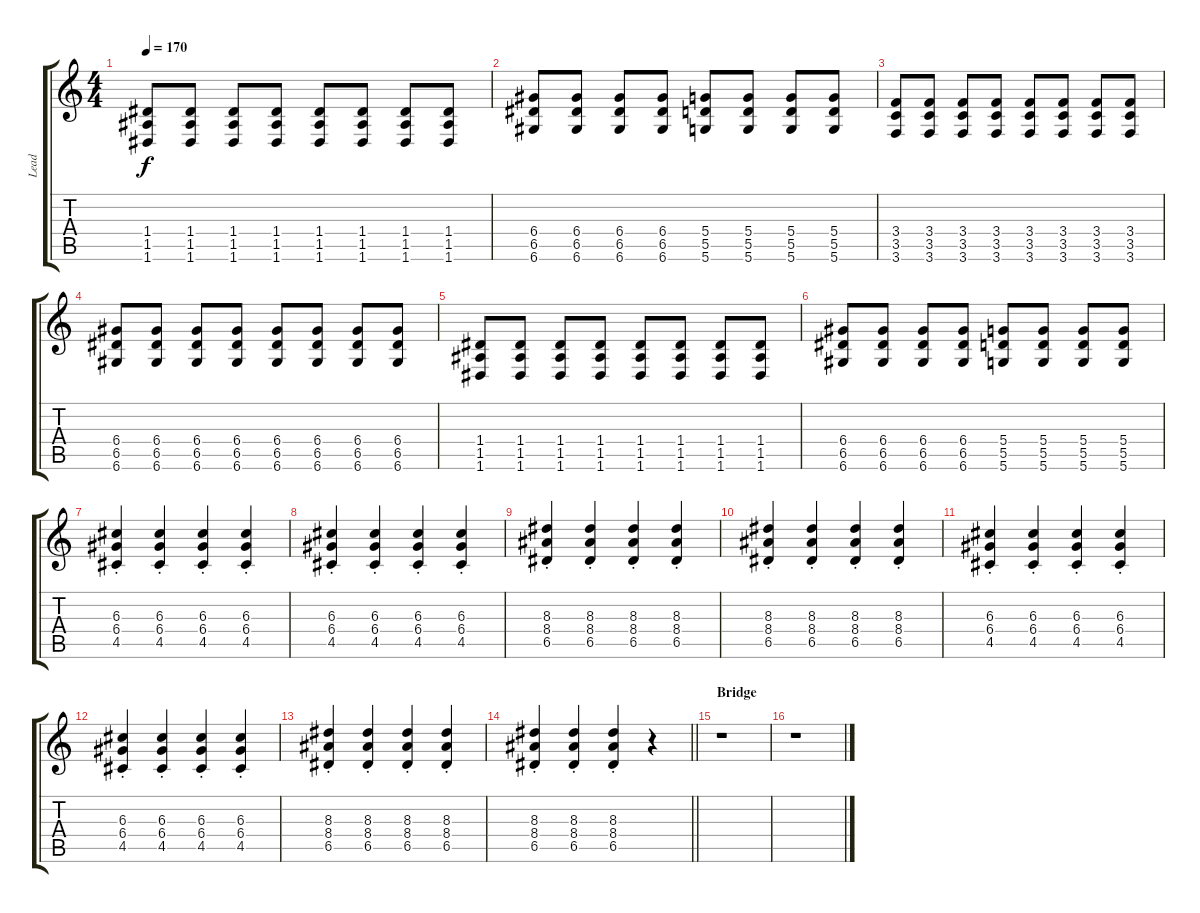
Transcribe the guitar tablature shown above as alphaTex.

\track ("Lead" "Lead") {instrument overdrivenguitar}
\staff {score tabs}
\tuning (E4 B3 G3 D3 A2 D2) {hide}
\ts (4 4)
\tempo 170
\clef g2
\ks c
(1.4 1.5 1.6).8{dy f} (1.4 1.5 1.6).8 (1.4 1.5 1.6).8 (1.4 1.5 1.6).8 (1.4 1.5 1.6).8 (1.4 1.5 1.6).8 (1.4 1.5 1.6).8 (1.4 1.5 1.6).8 |
(6.4 6.5 6.6).8 (6.4 6.5 6.6).8 (6.4 6.5 6.6).8 (6.4 6.5 6.6).8 (5.4 5.5 5.6).8 (5.4 5.5 5.6).8 (5.4 5.5 5.6).8 (5.4 5.5 5.6).8 |
(3.4 3.5 3.6).8 (3.4 3.5 3.6).8 (3.4 3.5 3.6).8 (3.4 3.5 3.6).8 (3.4 3.5 3.6).8 (3.4 3.5 3.6).8 (3.4 3.5 3.6).8 (3.4 3.5 3.6).8 |
(6.4 6.5 6.6).8 (6.4 6.5 6.6).8 (6.4 6.5 6.6).8 (6.4 6.5 6.6).8 (6.4 6.5 6.6).8 (6.4 6.5 6.6).8 (6.4 6.5 6.6).8 (6.4 6.5 6.6).8 |
(1.4 1.5 1.6).8 (1.4 1.5 1.6).8 (1.4 1.5 1.6).8 (1.4 1.5 1.6).8 (1.4 1.5 1.6).8 (1.4 1.5 1.6).8 (1.4 1.5 1.6).8 (1.4 1.5 1.6).8 |
(6.4 6.5 6.6).8 (6.4 6.5 6.6).8 (6.4 6.5 6.6).8 (6.4 6.5 6.6).8 (5.4 5.5 5.6).8 (5.4 5.5 5.6).8 (5.4 5.5 5.6).8 (5.4 5.5 5.6).8 |
(6.3 6.4{st} 4.5{st}).4 (6.3 6.4{st} 4.5{st}).4 (6.3 6.4{st} 4.5{st}).4 (6.3 6.4{st} 4.5{st}).4 |
(6.3 6.4{st} 4.5{st}).4 (6.3 6.4{st} 4.5{st}).4 (6.3 6.4{st} 4.5{st}).4 (6.3 6.4{st} 4.5{st}).4 |
(8.3{st} 8.4{st} 6.5{st}).4 (8.3{st} 8.4{st} 6.5{st}).4 (8.3{st} 8.4{st} 6.5{st}).4 (8.3{st} 8.4{st} 6.5{st}).4 |
(8.3{st} 8.4{st} 6.5{st}).4 (8.3{st} 8.4{st} 6.5{st}).4 (8.3{st} 8.4{st} 6.5{st}).4 (8.3{st} 8.4{st} 6.5{st}).4 |
(6.3 6.4{st} 4.5{st}).4 (6.3 6.4{st} 4.5{st}).4 (6.3 6.4{st} 4.5{st}).4 (6.3 6.4{st} 4.5{st}).4 |
(6.3 6.4{st} 4.5{st}).4 (6.3 6.4{st} 4.5{st}).4 (6.3 6.4{st} 4.5{st}).4 (6.3 6.4{st} 4.5{st}).4 |
(8.3{st} 8.4{st} 6.5{st}).4 (8.3{st} 8.4{st} 6.5{st}).4 (8.3{st} 8.4{st} 6.5{st}).4 (8.3{st} 8.4{st} 6.5{st}).4 |
\barLineRight lightlight
(8.3{st} 8.4{st} 6.5{st}).4 (8.3{st} 8.4{st} 6.5{st}).4 (8.3{st} 8.4{st} 6.5{st}).4 r.4 |
\section ("" "Bridge")
r.1 |
r.1
